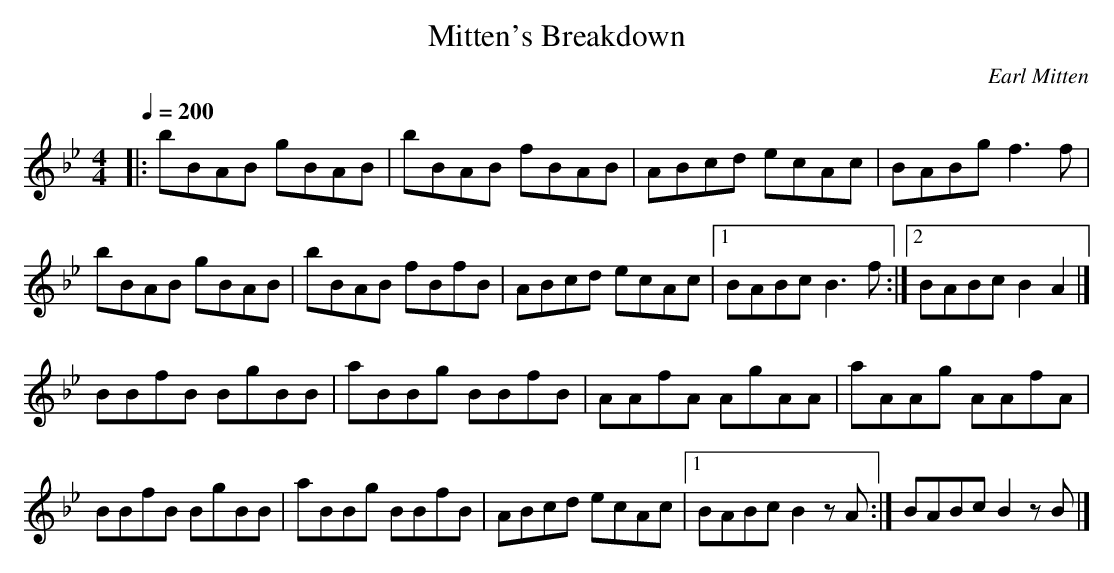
X:1
T:Mitten's Breakdown
C:Earl Mitten
M:4/4
L:1/8
Q:1/4=200
K:Bb
|:bBAB gBAB|bBAB fBAB|ABcd ecAc|BABg f3f|
bBAB gBAB|bBAB fBfB|ABcd ecAc|1 BABc B3f:|2 BABc B2A2|]
BBfB BgBB|aBBg BBfB|AAfA AgAA|aAAg AAfA|
BBfB BgBB|aBBg BBfB|ABcd ecAc|1 BABc B2zA:|BABc B2zB|]
